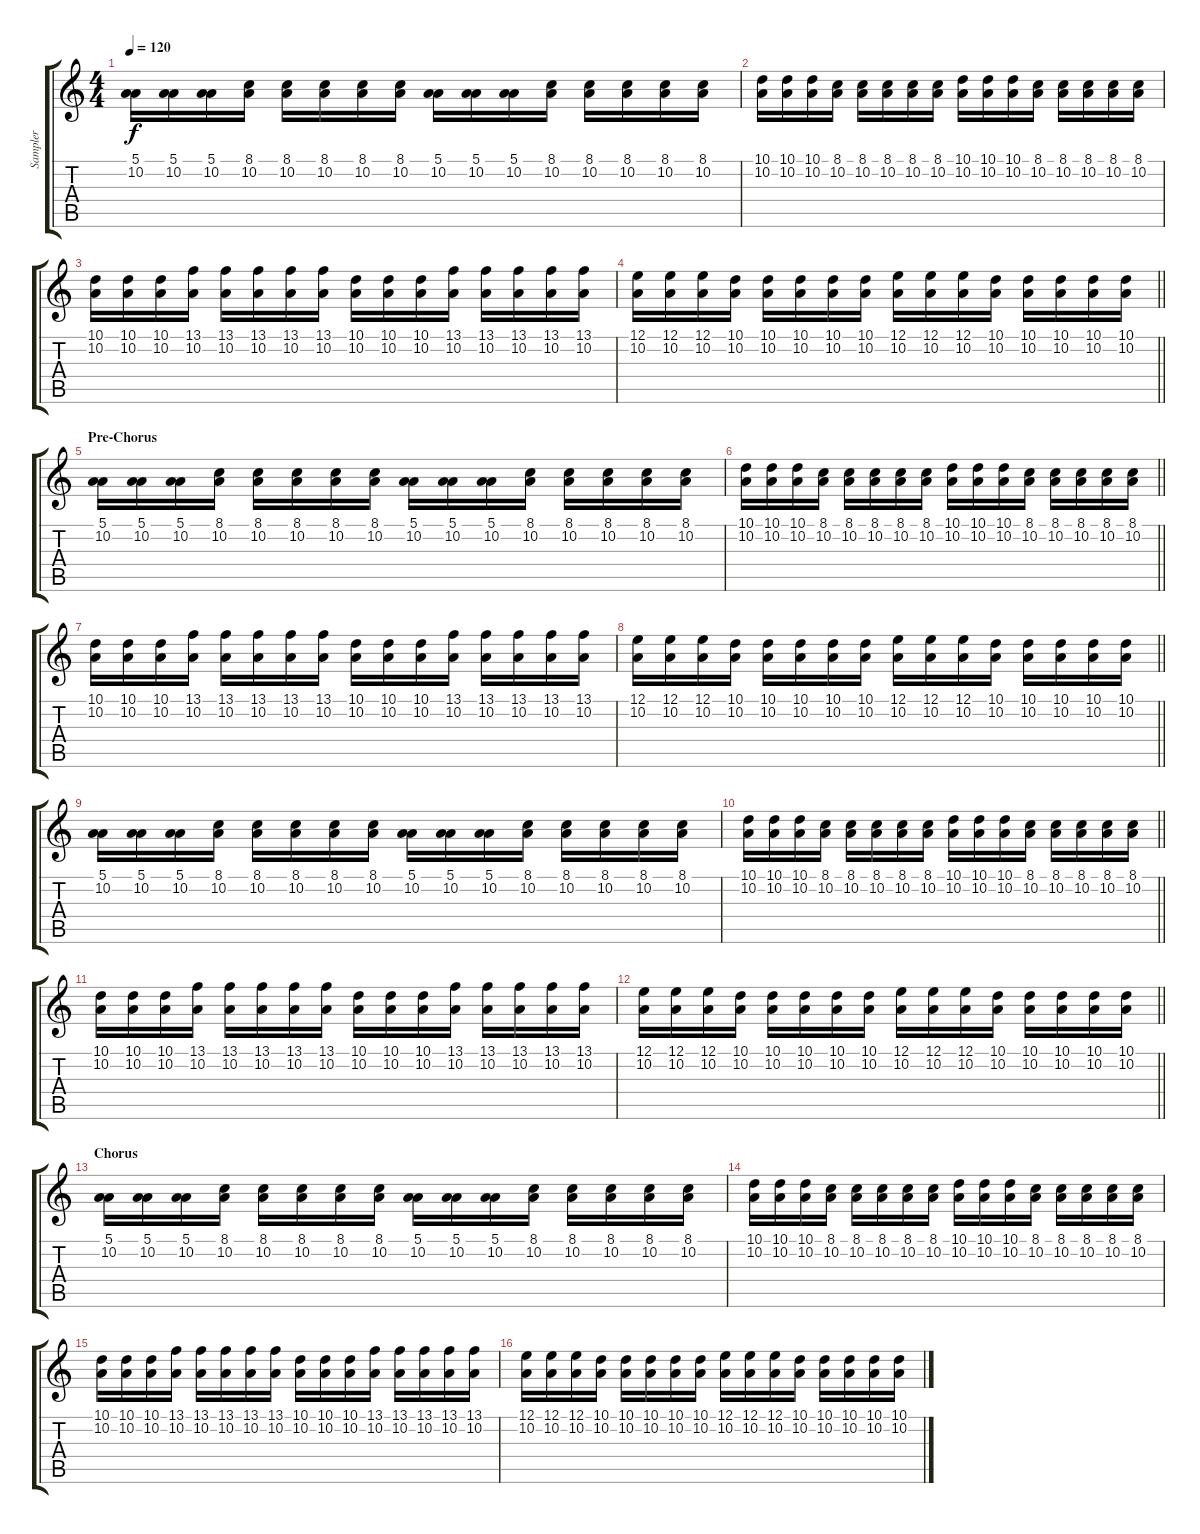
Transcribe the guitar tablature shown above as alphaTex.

\track ("Sampler" "Sampler") {instrument vibraphone}
\staff {score tabs}
\tuning (E4 B3 G3 D3 A2 E2) {hide}
\ts (4 4)
\tempo 120
\clef g2
\ks c
(5.1 10.2).16{dy f} (5.1 10.2).16 (5.1 10.2).16 (8.1 10.2).16 (8.1 10.2).16 (8.1 10.2).16 (8.1 10.2).16 (8.1 10.2).16 (5.1 10.2).16 (5.1 10.2).16 (5.1 10.2).16 (8.1 10.2).16 (8.1 10.2).16 (8.1 10.2).16 (8.1 10.2).16 (8.1 10.2).16 |
(10.1 10.2).16 (10.1 10.2).16 (10.1 10.2).16 (8.1 10.2).16 (8.1 10.2).16 (8.1 10.2).16 (8.1 10.2).16 (8.1 10.2).16 (10.1 10.2).16 (10.1 10.2).16 (10.1 10.2).16 (8.1 10.2).16 (8.1 10.2).16 (8.1 10.2).16 (8.1 10.2).16 (8.1 10.2).16 |
(10.1 10.2).16 (10.1 10.2).16 (10.1 10.2).16 (13.1 10.2).16 (13.1 10.2).16 (13.1 10.2).16 (13.1 10.2).16 (13.1 10.2).16 (10.1 10.2).16 (10.1 10.2).16 (10.1 10.2).16 (13.1 10.2).16 (13.1 10.2).16 (13.1 10.2).16 (13.1 10.2).16 (13.1 10.2).16 |
\barLineRight lightlight
(12.1 10.2).16 (12.1 10.2).16 (12.1 10.2).16 (10.1 10.2).16 (10.1 10.2).16 (10.1 10.2).16 (10.1 10.2).16 (10.1 10.2).16 (12.1 10.2).16 (12.1 10.2).16 (12.1 10.2).16 (10.1 10.2).16 (10.1 10.2).16 (10.1 10.2).16 (10.1 10.2).16 (10.1 10.2).16 |
\section ("" "Pre-Chorus")
(5.1 10.2).16 (5.1 10.2).16 (5.1 10.2).16 (8.1 10.2).16 (8.1 10.2).16 (8.1 10.2).16 (8.1 10.2).16 (8.1 10.2).16 (5.1 10.2).16 (5.1 10.2).16 (5.1 10.2).16 (8.1 10.2).16 (8.1 10.2).16 (8.1 10.2).16 (8.1 10.2).16 (8.1 10.2).16 |
\barLineRight lightlight
(10.1 10.2).16 (10.1 10.2).16 (10.1 10.2).16 (8.1 10.2).16 (8.1 10.2).16 (8.1 10.2).16 (8.1 10.2).16 (8.1 10.2).16 (10.1 10.2).16 (10.1 10.2).16 (10.1 10.2).16 (8.1 10.2).16 (8.1 10.2).16 (8.1 10.2).16 (8.1 10.2).16 (8.1 10.2).16 |
(10.1 10.2).16 (10.1 10.2).16 (10.1 10.2).16 (13.1 10.2).16 (13.1 10.2).16 (13.1 10.2).16 (13.1 10.2).16 (13.1 10.2).16 (10.1 10.2).16 (10.1 10.2).16 (10.1 10.2).16 (13.1 10.2).16 (13.1 10.2).16 (13.1 10.2).16 (13.1 10.2).16 (13.1 10.2).16 |
\barLineRight lightlight
(12.1 10.2).16 (12.1 10.2).16 (12.1 10.2).16 (10.1 10.2).16 (10.1 10.2).16 (10.1 10.2).16 (10.1 10.2).16 (10.1 10.2).16 (12.1 10.2).16 (12.1 10.2).16 (12.1 10.2).16 (10.1 10.2).16 (10.1 10.2).16 (10.1 10.2).16 (10.1 10.2).16 (10.1 10.2).16 |
(5.1 10.2).16 (5.1 10.2).16 (5.1 10.2).16 (8.1 10.2).16 (8.1 10.2).16 (8.1 10.2).16 (8.1 10.2).16 (8.1 10.2).16 (5.1 10.2).16 (5.1 10.2).16 (5.1 10.2).16 (8.1 10.2).16 (8.1 10.2).16 (8.1 10.2).16 (8.1 10.2).16 (8.1 10.2).16 |
\barLineRight lightlight
(10.1 10.2).16 (10.1 10.2).16 (10.1 10.2).16 (8.1 10.2).16 (8.1 10.2).16 (8.1 10.2).16 (8.1 10.2).16 (8.1 10.2).16 (10.1 10.2).16 (10.1 10.2).16 (10.1 10.2).16 (8.1 10.2).16 (8.1 10.2).16 (8.1 10.2).16 (8.1 10.2).16 (8.1 10.2).16 |
(10.1 10.2).16 (10.1 10.2).16 (10.1 10.2).16 (13.1 10.2).16 (13.1 10.2).16 (13.1 10.2).16 (13.1 10.2).16 (13.1 10.2).16 (10.1 10.2).16 (10.1 10.2).16 (10.1 10.2).16 (13.1 10.2).16 (13.1 10.2).16 (13.1 10.2).16 (13.1 10.2).16 (13.1 10.2).16 |
\barLineRight lightlight
(12.1 10.2).16 (12.1 10.2).16 (12.1 10.2).16 (10.1 10.2).16 (10.1 10.2).16 (10.1 10.2).16 (10.1 10.2).16 (10.1 10.2).16 (12.1 10.2).16 (12.1 10.2).16 (12.1 10.2).16 (10.1 10.2).16 (10.1 10.2).16 (10.1 10.2).16 (10.1 10.2).16 (10.1 10.2).16 |
\section ("" "Chorus")
(5.1 10.2).16 (5.1 10.2).16 (5.1 10.2).16 (8.1 10.2).16 (8.1 10.2).16 (8.1 10.2).16 (8.1 10.2).16 (8.1 10.2).16 (5.1 10.2).16 (5.1 10.2).16 (5.1 10.2).16 (8.1 10.2).16 (8.1 10.2).16 (8.1 10.2).16 (8.1 10.2).16 (8.1 10.2).16 |
(10.1 10.2).16 (10.1 10.2).16 (10.1 10.2).16 (8.1 10.2).16 (8.1 10.2).16 (8.1 10.2).16 (8.1 10.2).16 (8.1 10.2).16 (10.1 10.2).16 (10.1 10.2).16 (10.1 10.2).16 (8.1 10.2).16 (8.1 10.2).16 (8.1 10.2).16 (8.1 10.2).16 (8.1 10.2).16 |
(10.1 10.2).16 (10.1 10.2).16 (10.1 10.2).16 (13.1 10.2).16 (13.1 10.2).16 (13.1 10.2).16 (13.1 10.2).16 (13.1 10.2).16 (10.1 10.2).16 (10.1 10.2).16 (10.1 10.2).16 (13.1 10.2).16 (13.1 10.2).16 (13.1 10.2).16 (13.1 10.2).16 (13.1 10.2).16 |
(12.1 10.2).16 (12.1 10.2).16 (12.1 10.2).16 (10.1 10.2).16 (10.1 10.2).16 (10.1 10.2).16 (10.1 10.2).16 (10.1 10.2).16 (12.1 10.2).16 (12.1 10.2).16 (12.1 10.2).16 (10.1 10.2).16 (10.1 10.2).16 (10.1 10.2).16 (10.1 10.2).16 (10.1 10.2).16
